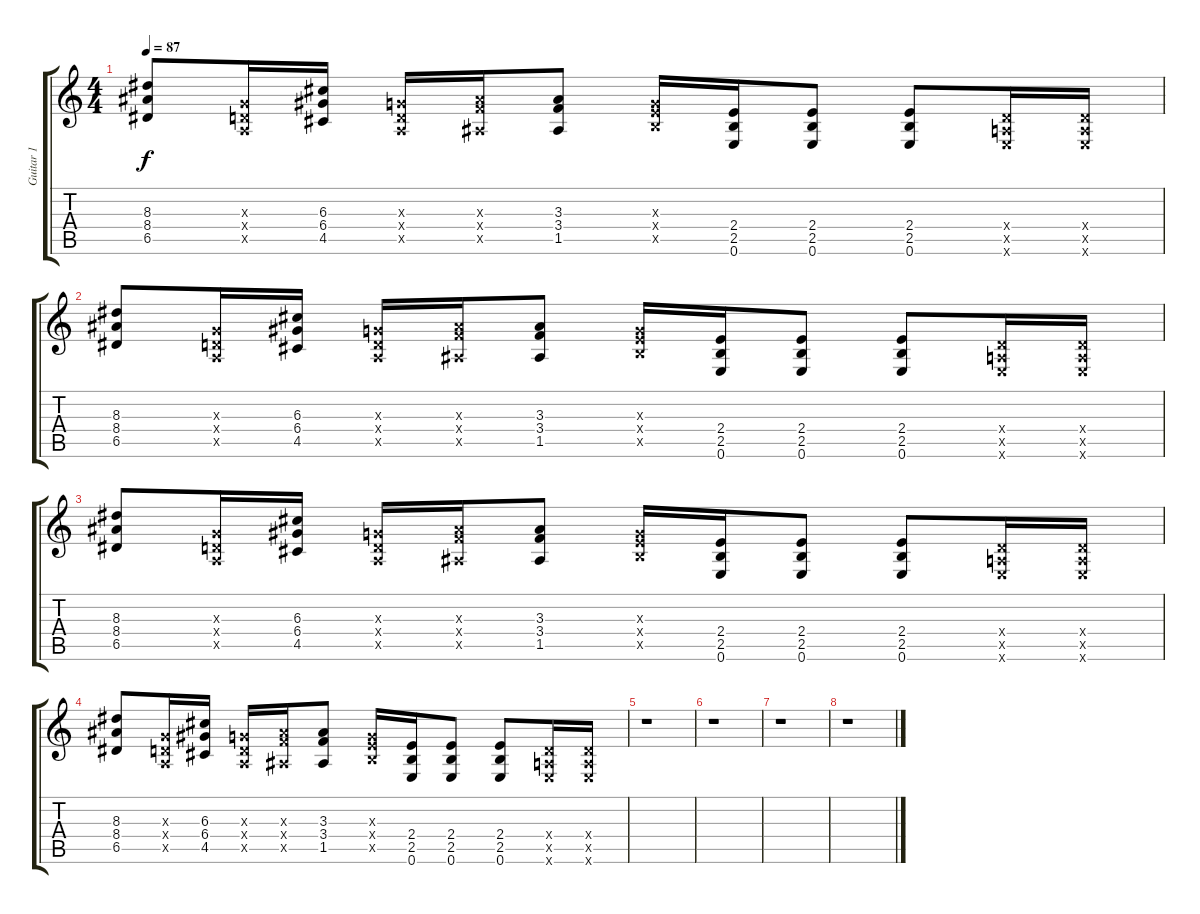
\track ("Guitar 1" "Guitar 1") {instrument distortionguitar}
\staff {score tabs}
\tuning (E4 B3 G3 D3 A2 E2) {hide}
\ts (4 4)
\tempo 87
\clef g2
\ks c
(8.3 8.4 6.5).8{dy f} (0.3{x} 0.4{x} 0.5{x}).16 (6.3 6.4 4.5).16 (0.3{x} 0.4{x} 0.5{x}).16 (3.3{x} 3.4{x} 1.5{x}).16 (3.3 3.4 1.5).8 (0.3{x} 2.4{x} 2.5{x}).16 (2.4 2.5 0.6).16 (2.4 2.5 0.6).8 (2.4 2.5 0.6).8 (0.4{x} 0.5{x} 0.6{x}).16 (0.4{x} 0.5{x} 0.6{x}).16 |
(8.3 8.4 6.5).8 (0.3{x} 0.4{x} 0.5{x}).16 (6.3 6.4 4.5).16 (0.3{x} 0.4{x} 0.5{x}).16 (3.3{x} 3.4{x} 1.5{x}).16 (3.3 3.4 1.5).8 (0.3{x} 2.4{x} 2.5{x}).16 (2.4 2.5 0.6).16 (2.4 2.5 0.6).8 (2.4 2.5 0.6).8 (0.4{x} 0.5{x} 0.6{x}).16 (0.4{x} 0.5{x} 0.6{x}).16 |
(8.3 8.4 6.5).8 (0.3{x} 0.4{x} 0.5{x}).16 (6.3 6.4 4.5).16 (0.3{x} 0.4{x} 0.5{x}).16 (3.3{x} 3.4{x} 1.5{x}).16 (3.3 3.4 1.5).8 (0.3{x} 2.4{x} 2.5{x}).16 (2.4 2.5 0.6).16 (2.4 2.5 0.6).8 (2.4 2.5 0.6).8 (0.4{x} 0.5{x} 0.6{x}).16 (0.4{x} 0.5{x} 0.6{x}).16 |
(8.3 8.4 6.5).8 (0.3{x} 0.4{x} 0.5{x}).16 (6.3 6.4 4.5).16 (0.3{x} 0.4{x} 0.5{x}).16 (3.3{x} 3.4{x} 1.5{x}).16 (3.3 3.4 1.5).8 (0.3{x} 2.4{x} 2.5{x}).16 (2.4 2.5 0.6).16 (2.4 2.5 0.6).8 (2.4 2.5 0.6).8 (0.4{x} 0.5{x} 0.6{x}).16 (0.4{x} 0.5{x} 0.6{x}).16 |
r.1 |
r.1 |
r.1 |
r.1
